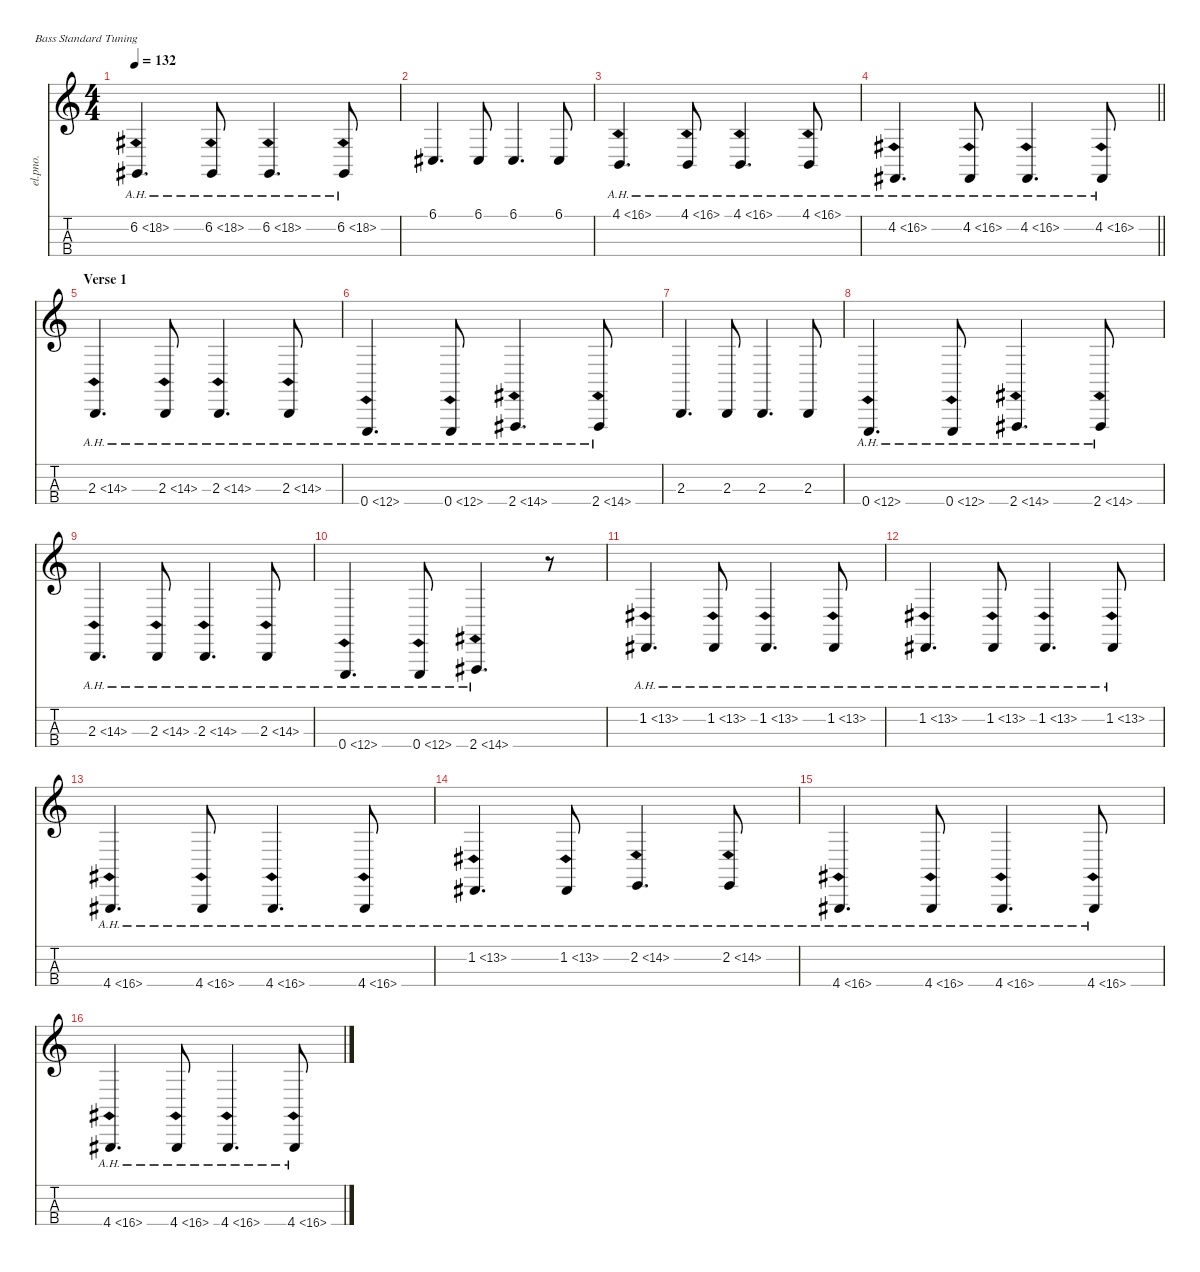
\defaultSystemsLayout 4
\hideDynamics
\bracketExtendMode nobrackets
\otherSystemsTrackNameOrientation horizontal
\track ("Keys LH" "el.pno.") {instrument electricpiano1}
\staff {score tabs}
\tuning (G2 D2 A1 E1)
\ts (4 4)
\tempo 132
\clef g2
\ks c
6.2{ah 12 acc #}.4{d dy f beam Up} 6.2{ah 12 acc #}.8{beam Up} 6.2{ah 12 acc #}.4{d beam Up} 6.2{ah 12 acc #}.8{beam Up} |
6.1{acc #}.4{d beam Up} 6.1{acc #}.8{beam Up} 6.1{acc #}.4{d beam Up} 6.1{acc #}.8{beam Up} |
4.1{ah 12}.4{d beam Up} 4.1{ah 12}.8{beam Up} 4.1{ah 12}.4{d beam Up} 4.1{ah 12}.8{beam Up} |
\barLineRight lightlight
4.2{ah 12 acc #}.4{d beam Up} 4.2{ah 12 acc #}.8{beam Up} 4.2{ah 12 acc #}.4{d beam Up} 4.2{ah 12 acc #}.8{beam Up} |
\section ("" "Verse 1")
2.3{ah 12}.4{d beam Up} 2.3{ah 12}.8{beam Up} 2.3{ah 12}.4{d beam Up} 2.3{ah 12}.8{beam Up} |
0.4{ah 12}.4{d beam Up} 0.4{ah 12}.8{beam Up} 2.4{ah 12 acc #}.4{d beam Up} 2.4{ah 12 acc #}.8{beam Up} |
2.3.4{d beam Up} 2.3.8{beam Up} 2.3.4{d beam Up} 2.3.8{beam Up} |
0.4{ah 12}.4{d beam Up} 0.4{ah 12}.8{beam Up} 2.4{ah 12 acc #}.4{d beam Up} 2.4{ah 12 acc #}.8{beam Up} |
2.3{ah 12}.4{d beam Up} 2.3{ah 12}.8{beam Up} 2.3{ah 12}.4{d beam Up} 2.3{ah 12}.8{beam Up} |
0.4{ah 12}.4{d beam Up} 0.4{ah 12}.8{beam Up} 2.4{ah 12 acc #}.4{d beam Up} r.8{beam Up} |
1.2{ah 12 acc #}.4{d beam Up} 1.2{ah 12 acc #}.8{beam Up} 1.2{ah 12 acc #}.4{d beam Up} 1.2{ah 12 acc #}.8{beam Up} |
1.2{ah 12 acc #}.4{d beam Up} 1.2{ah 12 acc #}.8{beam Up} 1.2{ah 12 acc #}.4{d beam Up} 1.2{ah 12 acc #}.8{beam Up} |
4.4{ah 12 acc #}.4{d beam Up} 4.4{ah 12 acc #}.8{beam Up} 4.4{ah 12 acc #}.4{d beam Up} 4.4{ah 12 acc #}.8{beam Up} |
1.2{ah 12 acc #}.4{d beam Up} 1.2{ah 12 acc #}.8{beam Up} 2.2{ah 12}.4{d beam Up} 2.2{ah 12}.8{beam Up} |
4.4{ah 12 acc #}.4{d beam Up} 4.4{ah 12 acc #}.8{beam Up} 4.4{ah 12 acc #}.4{d beam Up} 4.4{ah 12 acc #}.8{beam Up} |
4.4{ah 12 acc #}.4{d beam Up} 4.4{ah 12 acc #}.8{beam Up} 4.4{ah 12 acc #}.4{d beam Up} 4.4{ah 12 acc #}.8{beam Up}
